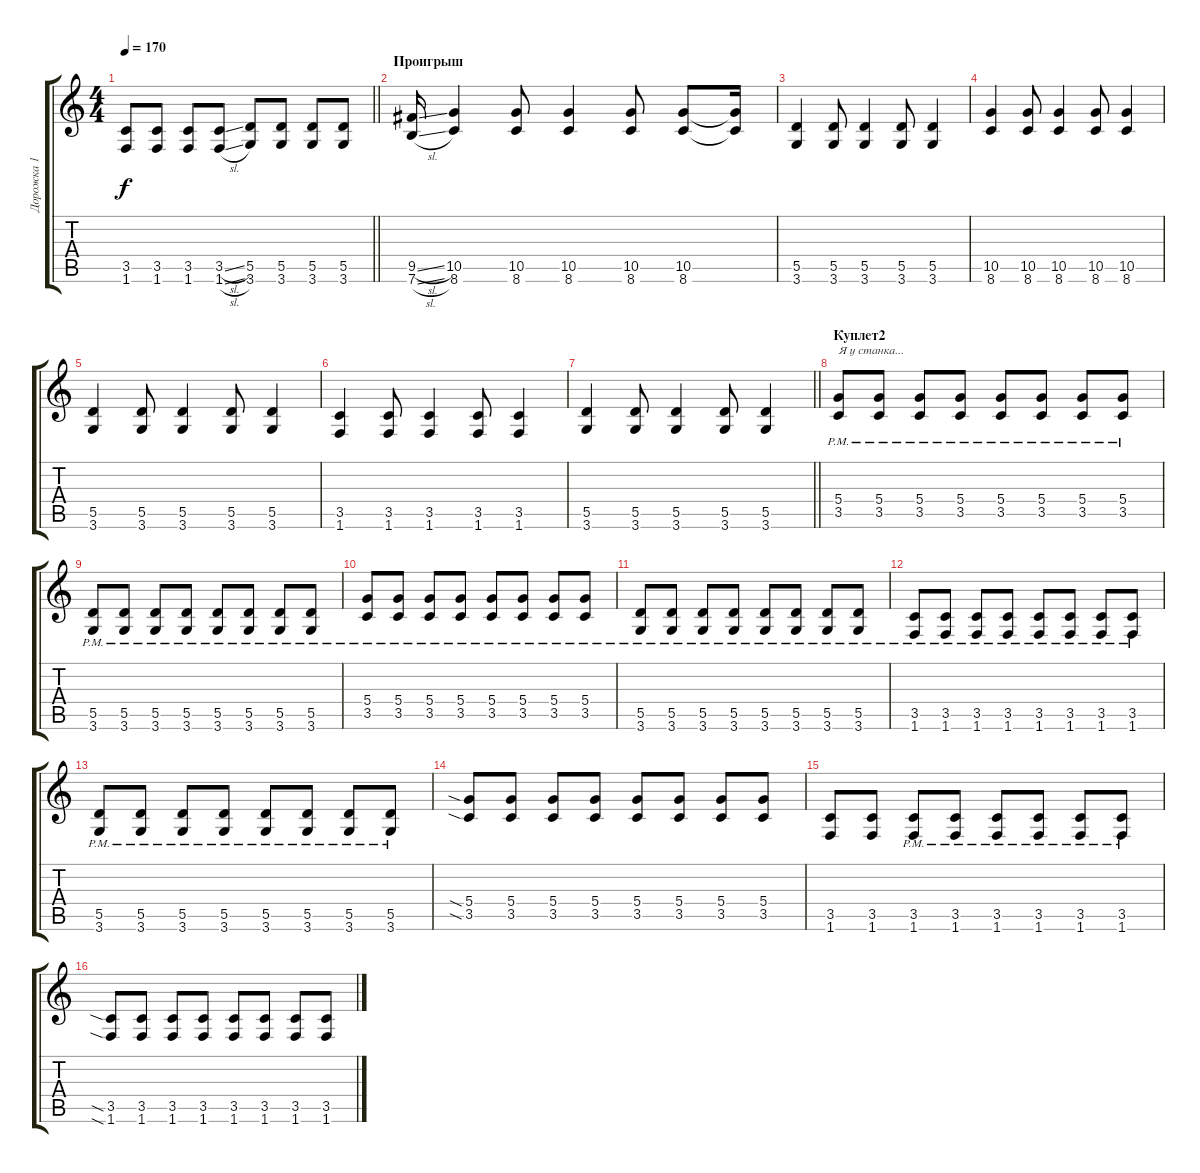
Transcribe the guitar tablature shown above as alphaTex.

\track ("Дорожка 1" "Дорожка 1") {instrument overdrivenguitar}
\staff {score tabs}
\tuning (E4 B3 G3 D3 A2 E2) {hide}
\ts (4 4)
\tempo 170
\clef g2
\barLineRight lightlight
\ks c
(3.5 1.6).8{dy f} (3.5 1.6).8 (3.5 1.6).8 (3.5{sl} 1.6{sl}).8 (5.5 3.6).8 (5.5 3.6).8 (5.5 3.6).8 (5.5 3.6).8 |
\section ("" "Проигрыш")
(9.5{sl} 7.6{sl}).16 (10.5 8.6).4 (10.5 8.6).8 (10.5 8.6).4 (10.5 8.6).8 (10.5 8.6).8 (10.5{t} 8.6{t}).16 |
(5.5 3.6).4 (5.5 3.6).8 (5.5 3.6).4 (5.5 3.6).8 (5.5 3.6).4 |
(10.5 8.6).4 (10.5 8.6).8 (10.5 8.6).4 (10.5 8.6).8 (10.5 8.6).4 |
(5.5 3.6).4 (5.5 3.6).8 (5.5 3.6).4 (5.5 3.6).8 (5.5 3.6).4 |
(3.5 1.6).4 (3.5 1.6).8 (3.5 1.6).4 (3.5 1.6).8 (3.5 1.6).4 |
\barLineRight lightlight
(5.5 3.6).4 (5.5 3.6).8 (5.5 3.6).4 (5.5 3.6).8 (5.5 3.6).4 |
\section ("" "Куплет2")
(5.4{pm} 3.5{pm}).8{txt "Я у станка..."} (5.4{pm} 3.5{pm}).8 (5.4{pm} 3.5{pm}).8 (5.4{pm} 3.5{pm}).8 (5.4{pm} 3.5{pm}).8 (5.4{pm} 3.5{pm}).8 (5.4{pm} 3.5{pm}).8 (5.4{pm} 3.5{pm}).8 |
(5.5{pm} 3.6{pm}).8 (5.5{pm} 3.6{pm}).8 (5.5{pm} 3.6{pm}).8 (5.5{pm} 3.6{pm}).8 (5.5{pm} 3.6{pm}).8 (5.5{pm} 3.6{pm}).8 (5.5{pm} 3.6{pm}).8 (5.5{pm} 3.6{pm}).8 |
(5.4{pm} 3.5{pm}).8 (5.4{pm} 3.5{pm}).8 (5.4{pm} 3.5{pm}).8 (5.4{pm} 3.5{pm}).8 (5.4{pm} 3.5{pm}).8 (5.4{pm} 3.5{pm}).8 (5.4{pm} 3.5{pm}).8 (5.4{pm} 3.5{pm}).8 |
(5.5{pm} 3.6{pm}).8 (5.5{pm} 3.6{pm}).8 (5.5{pm} 3.6{pm}).8 (5.5{pm} 3.6{pm}).8 (5.5{pm} 3.6{pm}).8 (5.5{pm} 3.6{pm}).8 (5.5{pm} 3.6{pm}).8 (5.5{pm} 3.6{pm}).8 |
(3.5{pm} 1.6{pm}).8 (3.5{pm} 1.6{pm}).8 (3.5{pm} 1.6{pm}).8 (3.5{pm} 1.6{pm}).8 (3.5{pm} 1.6{pm}).8 (3.5{pm} 1.6{pm}).8 (3.5{pm} 1.6{pm}).8 (3.5{pm} 1.6{pm}).8 |
(5.5{pm} 3.6{pm}).8 (5.5{pm} 3.6{pm}).8 (5.5{pm} 3.6{pm}).8 (5.5{pm} 3.6{pm}).8 (5.5{pm} 3.6{pm}).8 (5.5{pm} 3.6{pm}).8 (5.5{pm} 3.6{pm}).8 (5.5{pm} 3.6{pm}).8 |
(5.4{sia} 3.5{sia}).8 (5.4 3.5).8 (5.4 3.5).8 (5.4 3.5).8 (5.4 3.5).8 (5.4 3.5).8 (5.4 3.5).8 (5.4 3.5).8 |
(3.5 1.6).8 (3.5 1.6).8 (3.5{pm} 1.6{pm}).8 (3.5{pm} 1.6{pm}).8 (3.5{pm} 1.6{pm}).8 (3.5{pm} 1.6{pm}).8 (3.5{pm} 1.6{pm}).8 (3.5{pm} 1.6{pm}).8 |
(3.5{sia} 1.6{sia}).8 (3.5 1.6).8 (3.5 1.6).8 (3.5 1.6).8 (3.5 1.6).8 (3.5 1.6).8 (3.5 1.6).8 (3.5 1.6).8
